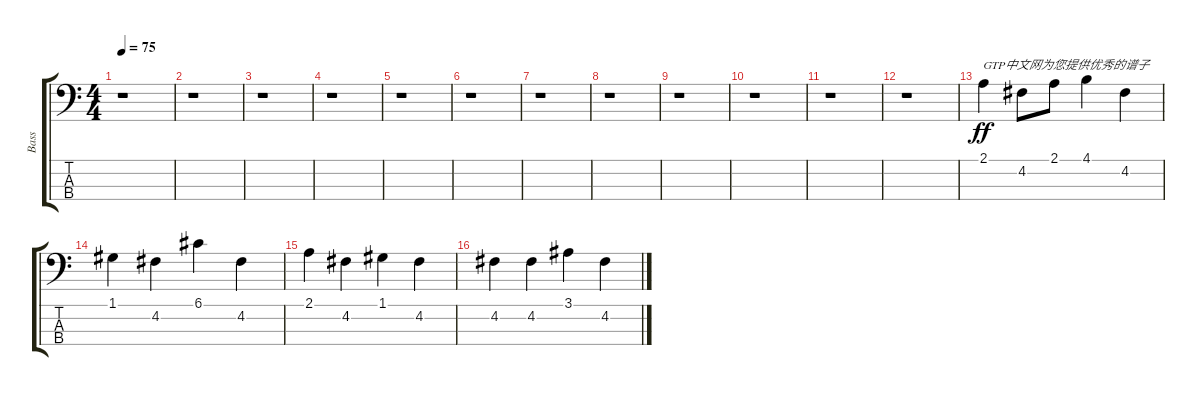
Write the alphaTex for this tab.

\track ("Bass" "Bass") {instrument electricbassfinger}
\staff {score tabs}
\tuning (G2 D2 A1 E1) {hide}
\ts (4 4)
\tempo 75
\clef f4
\ks c
r.1{dy ff instrument electricbassfinger} |
r.1 |
r.1 |
r.1 |
r.1 |
r.1 |
r.1 |
r.1 |
r.1 |
r.1 |
r.1 |
r.1 |
2.1.4{txt "GTP中文网为您提供优秀的谱子"} 4.2.8 2.1.8 4.1.4 4.2.4 |
1.1.4 4.2.4 6.1.4 4.2.4 |
2.1.4 4.2.4 1.1.4 4.2.4 |
4.2.4 4.2.4 3.1.4 4.2.4
